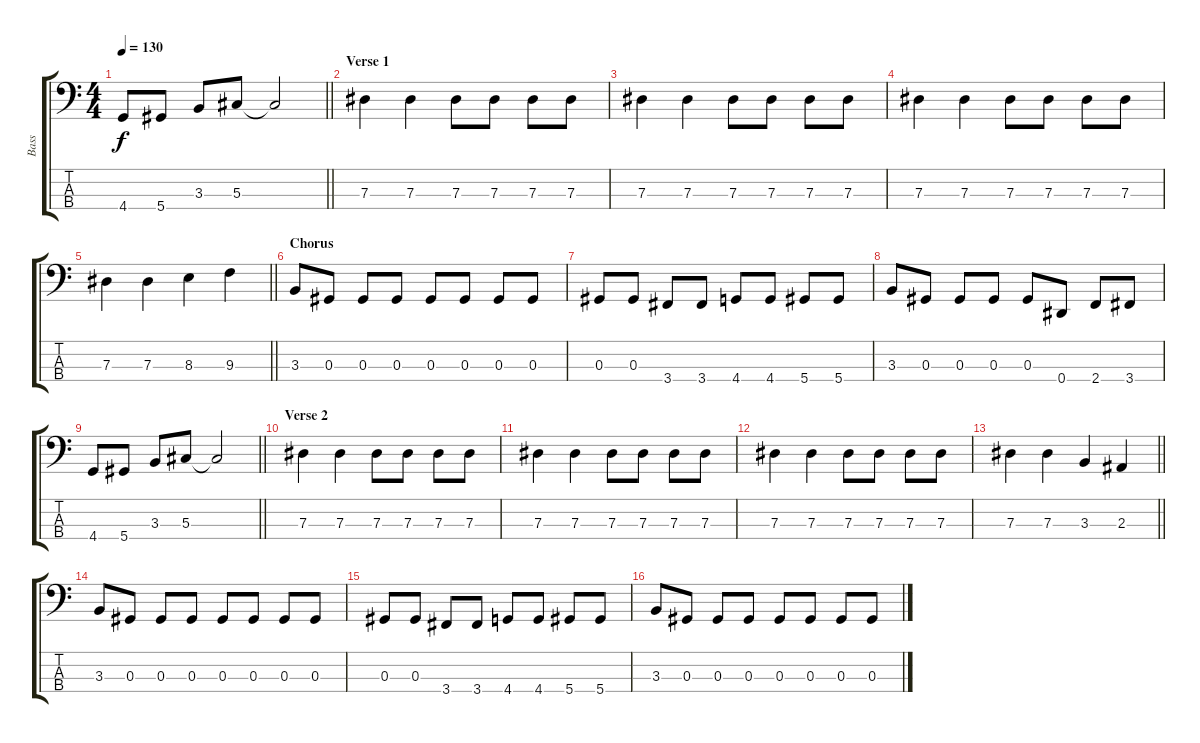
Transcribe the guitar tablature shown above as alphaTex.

\track ("Bass" "Bass") {instrument electricbassfinger}
\staff {score tabs}
\tuning (Gb2 Db2 Ab1 Eb1) {hide}
\ts (4 4)
\tempo 130
\clef f4
\barLineRight lightlight
\ks c
4.4.8{dy f} 5.4.8 3.3.8 5.3.8 5.3{t}.2 |
\section ("" "Verse 1")
7.3.4 7.3.4 7.3.8 7.3.8 7.3.8 7.3.8 |
7.3.4 7.3.4 7.3.8 7.3.8 7.3.8 7.3.8 |
7.3.4 7.3.4 7.3.8 7.3.8 7.3.8 7.3.8 |
\barLineRight lightlight
7.3.4 7.3.4 8.3.4 9.3.4 |
\section ("" "Chorus")
3.3.8 0.3.8 0.3.8 0.3.8 0.3.8 0.3.8 0.3.8 0.3.8 |
0.3.8 0.3.8 3.4.8 3.4.8 4.4.8 4.4.8 5.4.8 5.4.8 |
3.3.8 0.3.8 0.3.8 0.3.8 0.3.8 0.4.8 2.4.8 3.4.8 |
\barLineRight lightlight
4.4.8 5.4.8 3.3.8 5.3.8 5.3{t}.2 |
\section ("" "Verse 2")
7.3.4 7.3.4 7.3.8 7.3.8 7.3.8 7.3.8 |
7.3.4 7.3.4 7.3.8 7.3.8 7.3.8 7.3.8 |
7.3.4 7.3.4 7.3.8 7.3.8 7.3.8 7.3.8 |
\barLineRight lightlight
7.3.4 7.3.4 3.3.4 2.3.4 |
\section ("" "")
3.3.8 0.3.8 0.3.8 0.3.8 0.3.8 0.3.8 0.3.8 0.3.8 |
0.3.8 0.3.8 3.4.8 3.4.8 4.4.8 4.4.8 5.4.8 5.4.8 |
3.3.8 0.3.8 0.3.8 0.3.8 0.3.8 0.3.8 0.3.8 0.3.8
